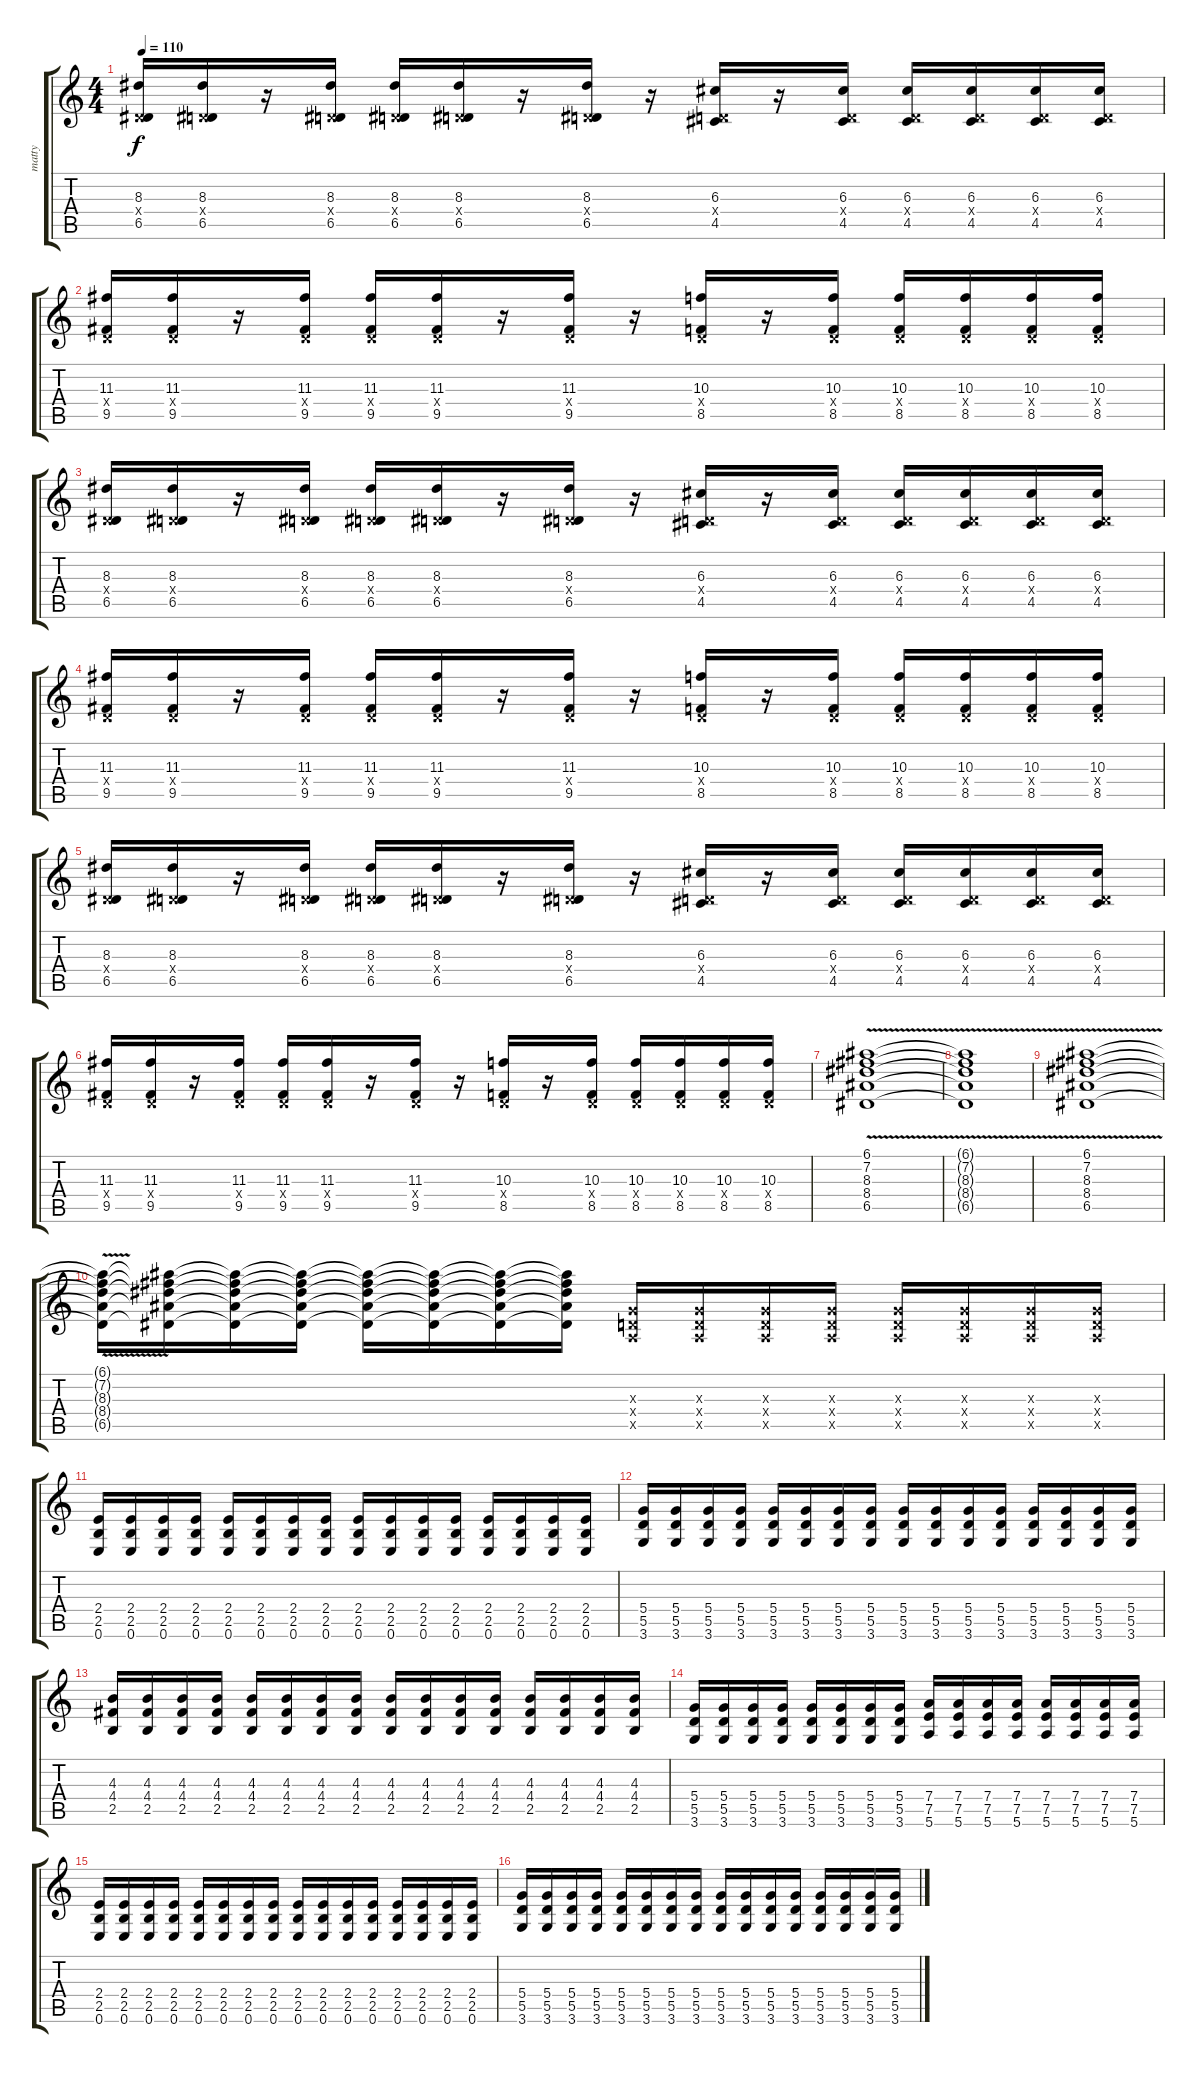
\track ("matty" "matty") {instrument overdrivenguitar}
\staff {score tabs}
\tuning (E4 B3 G3 D3 A2 E2) {hide}
\ts (4 4)
\tempo 110
\clef g2
\ks c
(8.3 0.4{x} 6.5).16{dy f} (8.3 0.4{x} 6.5).16 r.16 (8.3 0.4{x} 6.5).16 (8.3 0.4{x} 6.5).16 (8.3 0.4{x} 6.5).16 r.16 (8.3 0.4{x} 6.5).16 r.16 (6.3 0.4{x} 4.5).16 r.16 (6.3 0.4{x} 4.5).16 (6.3 0.4{x} 4.5).16 (6.3 0.4{x} 4.5).16 (6.3 0.4{x} 4.5).16 (6.3 0.4{x} 4.5).16 |
(11.3 0.4{x} 9.5).16 (11.3 0.4{x} 9.5).16 r.16 (11.3 0.4{x} 9.5).16 (11.3 0.4{x} 9.5).16 (11.3 0.4{x} 9.5).16 r.16 (11.3 0.4{x} 9.5).16 r.16 (10.3 0.4{x} 8.5).16 r.16 (10.3 0.4{x} 8.5).16 (10.3 0.4{x} 8.5).16 (10.3 0.4{x} 8.5).16 (10.3 0.4{x} 8.5).16 (10.3 0.4{x} 8.5).16 |
(8.3 0.4{x} 6.5).16 (8.3 0.4{x} 6.5).16 r.16 (8.3 0.4{x} 6.5).16 (8.3 0.4{x} 6.5).16 (8.3 0.4{x} 6.5).16 r.16 (8.3 0.4{x} 6.5).16 r.16 (6.3 0.4{x} 4.5).16 r.16 (6.3 0.4{x} 4.5).16 (6.3 0.4{x} 4.5).16 (6.3 0.4{x} 4.5).16 (6.3 0.4{x} 4.5).16 (6.3 0.4{x} 4.5).16 |
(11.3 0.4{x} 9.5).16 (11.3 0.4{x} 9.5).16 r.16 (11.3 0.4{x} 9.5).16 (11.3 0.4{x} 9.5).16 (11.3 0.4{x} 9.5).16 r.16 (11.3 0.4{x} 9.5).16 r.16 (10.3 0.4{x} 8.5).16 r.16 (10.3 0.4{x} 8.5).16 (10.3 0.4{x} 8.5).16 (10.3 0.4{x} 8.5).16 (10.3 0.4{x} 8.5).16 (10.3 0.4{x} 8.5).16 |
(8.3 0.4{x} 6.5).16 (8.3 0.4{x} 6.5).16 r.16 (8.3 0.4{x} 6.5).16 (8.3 0.4{x} 6.5).16 (8.3 0.4{x} 6.5).16 r.16 (8.3 0.4{x} 6.5).16 r.16 (6.3 0.4{x} 4.5).16 r.16 (6.3 0.4{x} 4.5).16 (6.3 0.4{x} 4.5).16 (6.3 0.4{x} 4.5).16 (6.3 0.4{x} 4.5).16 (6.3 0.4{x} 4.5).16 |
(11.3 0.4{x} 9.5).16 (11.3 0.4{x} 9.5).16 r.16 (11.3 0.4{x} 9.5).16 (11.3 0.4{x} 9.5).16 (11.3 0.4{x} 9.5).16 r.16 (11.3 0.4{x} 9.5).16 r.16 (10.3 0.4{x} 8.5).16 r.16 (10.3 0.4{x} 8.5).16 (10.3 0.4{x} 8.5).16 (10.3 0.4{x} 8.5).16 (10.3 0.4{x} 8.5).16 (10.3 0.4{x} 8.5).16 |
(6.1 7.2{v} 8.3 8.4 6.5).1 |
(6.1{t} 7.2{t} 8.3{t} 8.4{t} 6.5{t}).1 |
(6.1{v} 7.2 8.3 8.4 6.5).1 |
(6.1{t} 7.2{t} 8.3{t} 8.4{t} 6.5{t}).16 (6.1{t} 7.2{t} 8.3{t} 8.4{t} 6.5{t}).16 (6.1{t} 7.2{t} 8.3{t} 8.4{t} 6.5{t}).16 (6.1{t} 7.2{t} 8.3{t} 8.4{t} 6.5{t}).16 (6.1{t} 7.2{t} 8.3{t} 8.4{t} 6.5{t}).16 (6.1{t} 7.2{t} 8.3{t} 8.4{t} 6.5{t}).16 (6.1{t} 7.2{t} 8.3{t} 8.4{t} 6.5{t}).16 (6.1{t} 7.2{t} 8.3{t} 8.4{t} 6.5{t}).16 (0.3{x} 0.4{x} 0.5{x}).16 (0.3{x} 0.4{x} 0.5{x}).16 (0.3{x} 0.4{x} 0.5{x}).16 (0.3{x} 0.4{x} 0.5{x}).16 (0.3{x} 0.4{x} 0.5{x}).16 (0.3{x} 0.4{x} 0.5{x}).16 (0.3{x} 0.4{x} 0.5{x}).16 (0.3{x} 0.4{x} 0.5{x}).16 |
(2.4 2.5 0.6).16 (2.4 2.5 0.6).16 (2.4 2.5 0.6).16 (2.4 2.5 0.6).16 (2.4 2.5 0.6).16 (2.4 2.5 0.6).16 (2.4 2.5 0.6).16 (2.4 2.5 0.6).16 (2.4 2.5 0.6).16 (2.4 2.5 0.6).16 (2.4 2.5 0.6).16 (2.4 2.5 0.6).16 (2.4 2.5 0.6).16 (2.4 2.5 0.6).16 (2.4 2.5 0.6).16 (2.4 2.5 0.6).16 |
(5.4 5.5 3.6).16 (5.4 5.5 3.6).16 (5.4 5.5 3.6).16 (5.4 5.5 3.6).16 (5.4 5.5 3.6).16 (5.4 5.5 3.6).16 (5.4 5.5 3.6).16 (5.4 5.5 3.6).16 (5.4 5.5 3.6).16 (5.4 5.5 3.6).16 (5.4 5.5 3.6).16 (5.4 5.5 3.6).16 (5.4 5.5 3.6).16 (5.4 5.5 3.6).16 (5.4 5.5 3.6).16 (5.4 5.5 3.6).16 |
(4.3 4.4 2.5).16 (4.3 4.4 2.5).16 (4.3 4.4 2.5).16 (4.3 4.4 2.5).16 (4.3 4.4 2.5).16 (4.3 4.4 2.5).16 (4.3 4.4 2.5).16 (4.3 4.4 2.5).16 (4.3 4.4 2.5).16 (4.3 4.4 2.5).16 (4.3 4.4 2.5).16 (4.3 4.4 2.5).16 (4.3 4.4 2.5).16 (4.3 4.4 2.5).16 (4.3 4.4 2.5).16 (4.3 4.4 2.5).16 |
(5.4 5.5 3.6).16 (5.4 5.5 3.6).16 (5.4 5.5 3.6).16 (5.4 5.5 3.6).16 (5.4 5.5 3.6).16 (5.4 5.5 3.6).16 (5.4 5.5 3.6).16 (5.4 5.5 3.6).16 (7.4 7.5 5.6).16 (7.4 7.5 5.6).16 (7.4 7.5 5.6).16 (7.4 7.5 5.6).16 (7.4 7.5 5.6).16 (7.4 7.5 5.6).16 (7.4 7.5 5.6).16 (7.4 7.5 5.6).16 |
(2.4 2.5 0.6).16 (2.4 2.5 0.6).16 (2.4 2.5 0.6).16 (2.4 2.5 0.6).16 (2.4 2.5 0.6).16 (2.4 2.5 0.6).16 (2.4 2.5 0.6).16 (2.4 2.5 0.6).16 (2.4 2.5 0.6).16 (2.4 2.5 0.6).16 (2.4 2.5 0.6).16 (2.4 2.5 0.6).16 (2.4 2.5 0.6).16 (2.4 2.5 0.6).16 (2.4 2.5 0.6).16 (2.4 2.5 0.6).16 |
(5.4 5.5 3.6).16 (5.4 5.5 3.6).16 (5.4 5.5 3.6).16 (5.4 5.5 3.6).16 (5.4 5.5 3.6).16 (5.4 5.5 3.6).16 (5.4 5.5 3.6).16 (5.4 5.5 3.6).16 (5.4 5.5 3.6).16 (5.4 5.5 3.6).16 (5.4 5.5 3.6).16 (5.4 5.5 3.6).16 (5.4 5.5 3.6).16 (5.4 5.5 3.6).16 (5.4 5.5 3.6).16 (5.4 5.5 3.6).16
